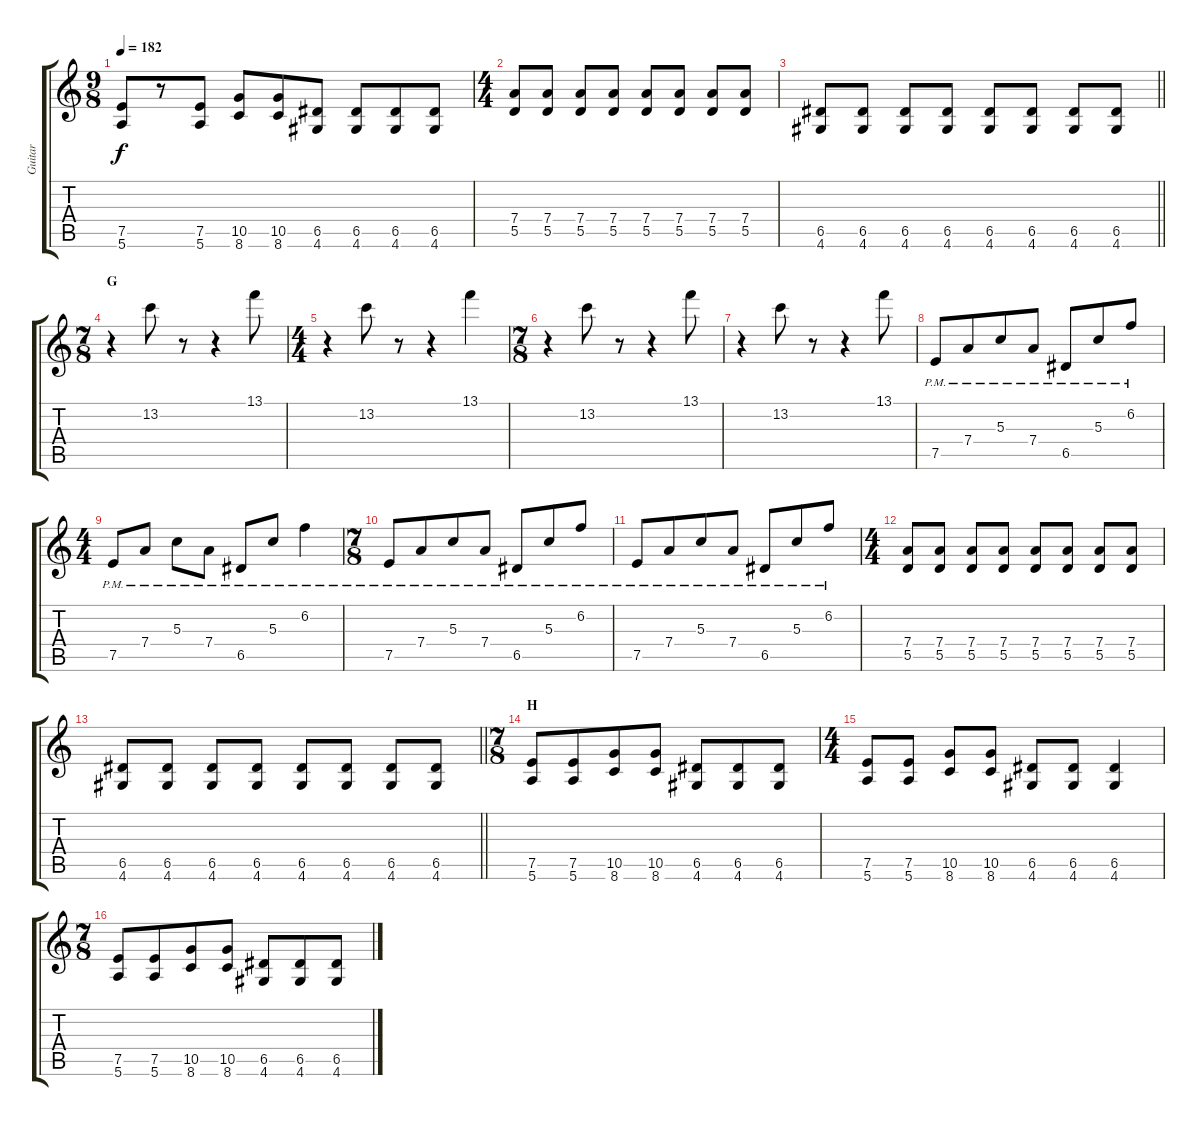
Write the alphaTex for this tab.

\track ("Guitar" "Guitar") {instrument distortionguitar}
\staff {score tabs}
\tuning (E4 B3 G3 D3 A2 E2) {hide}
\ts (9 8)
\tempo 182
\clef g2
\ks c
(7.5 5.6).8{dy f} r.8 (7.5 5.6).8 (10.5 8.6).8 (10.5 8.6).8 (6.5 4.6).8 (6.5 4.6).8 (6.5 4.6).8 (6.5 4.6).8 |
\ts (4 4)
(7.4 5.5).8 (7.4 5.5).8 (7.4 5.5).8 (7.4 5.5).8 (7.4 5.5).8 (7.4 5.5).8 (7.4 5.5).8 (7.4 5.5).8 |
\barLineRight lightlight
(6.5 4.6).8 (6.5 4.6).8 (6.5 4.6).8 (6.5 4.6).8 (6.5 4.6).8 (6.5 4.6).8 (6.5 4.6).8 (6.5 4.6).8 |
\ts (7 8)
\section ("" "G")
r.4{volume 10 instrument electricguitarjazz} 13.2.8 r.8 r.4 13.1.8 |
\ts (4 4)
r.4 13.2.8 r.8 r.4 13.1.4 |
\ts (7 8)
r.4 13.2.8 r.8 r.4 13.1.8 |
r.4 13.2.8 r.8 r.4 13.1.8 |
7.5{pm}.8{instrument distortionguitar} 7.4{pm}.8 5.3{pm}.8 7.4{pm}.8 6.5{pm}.8 5.3{pm}.8 6.2{pm}.8 |
\ts (4 4)
7.5{pm}.8 7.4{pm}.8 5.3{pm}.8 7.4{pm}.8 6.5{pm}.8 5.3{pm}.8 6.2{pm}.4 |
\ts (7 8)
7.5{pm}.8 7.4{pm}.8 5.3{pm}.8 7.4{pm}.8 6.5{pm}.8 5.3{pm}.8 6.2{pm}.8 |
7.5{pm}.8 7.4{pm}.8 5.3{pm}.8 7.4{pm}.8 6.5{pm}.8 5.3{pm}.8 6.2{pm}.8 |
\ts (4 4)
(7.4 5.5).8{volume 12} (7.4 5.5).8 (7.4 5.5).8 (7.4 5.5).8 (7.4 5.5).8 (7.4 5.5).8 (7.4 5.5).8 (7.4 5.5).8 |
\barLineRight lightlight
(6.5 4.6).8 (6.5 4.6).8 (6.5 4.6).8 (6.5 4.6).8 (6.5 4.6).8 (6.5 4.6).8 (6.5 4.6).8 (6.5 4.6).8 |
\ts (7 8)
\section ("" "H")
(7.5 5.6).8 (7.5 5.6).8 (10.5 8.6).8 (10.5 8.6).8 (6.5 4.6).8 (6.5 4.6).8 (6.5 4.6).8 |
\ts (4 4)
(7.5 5.6).8 (7.5 5.6).8 (10.5 8.6).8 (10.5 8.6).8 (6.5 4.6).8 (6.5 4.6).8 (6.5 4.6).4 |
\ts (7 8)
(7.5 5.6).8 (7.5 5.6).8 (10.5 8.6).8 (10.5 8.6).8 (6.5 4.6).8 (6.5 4.6).8 (6.5 4.6).8
